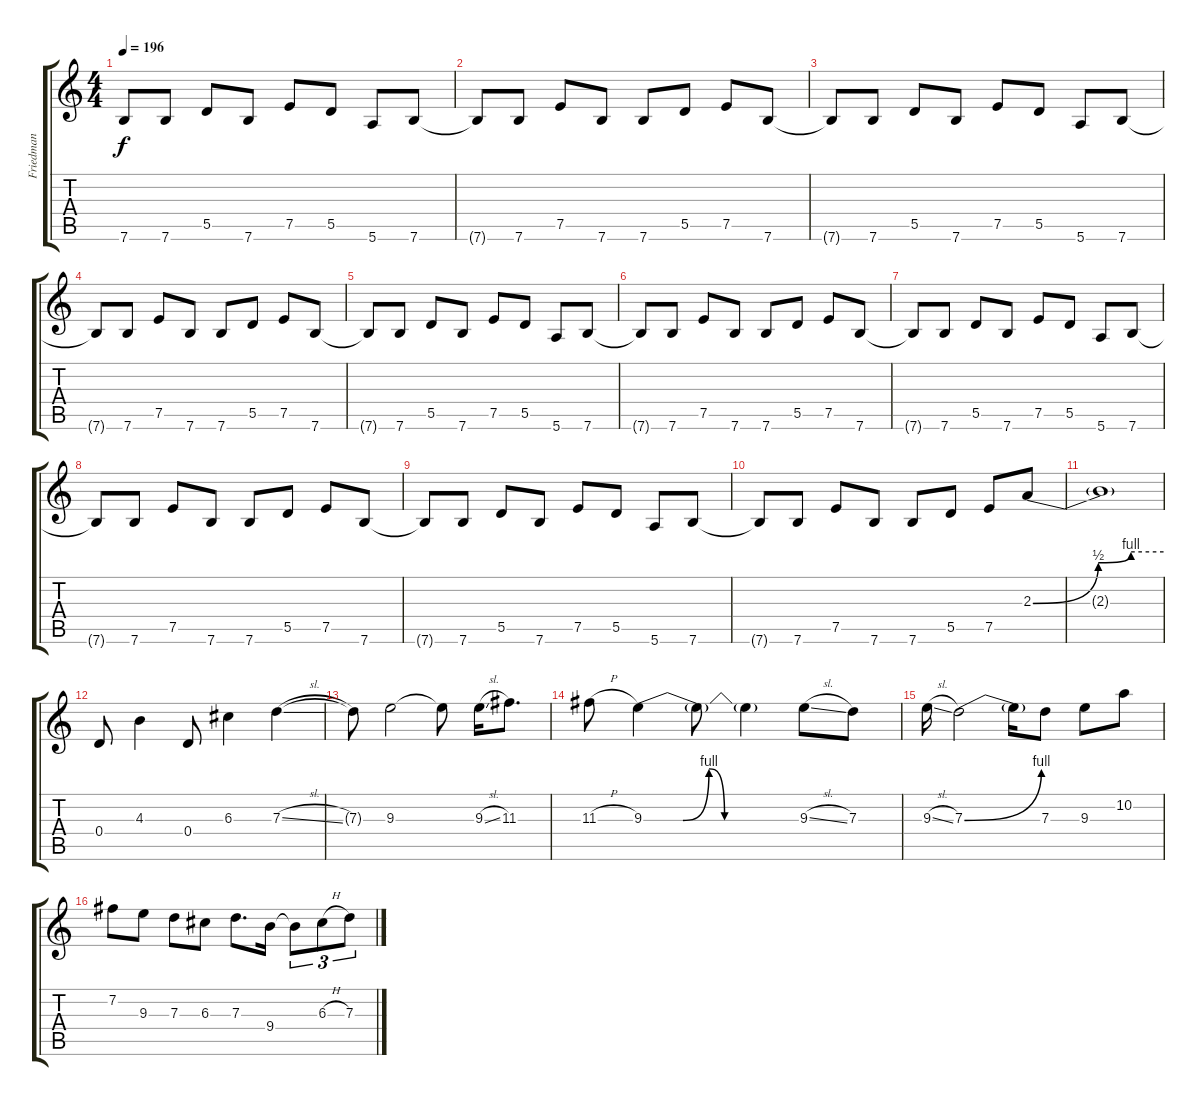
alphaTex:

\track ("Friedman" "Friedman") {instrument overdrivenguitar}
\staff {score tabs}
\tuning (E4 B3 G3 D3 A2 E2) {hide}
\ts (4 4)
\tempo 196
\clef g2
\ks c
7.6{t}.8{dy f} 7.6.8 5.5.8 7.6.8 7.5.8 5.5.8 5.6.8 7.6.8 |
7.6{t}.8 7.6.8 7.5.8 7.6.8 7.6.8 5.5.8 7.5.8 7.6.8 |
7.6{t}.8 7.6.8 5.5.8 7.6.8 7.5.8 5.5.8 5.6.8 7.6.8 |
7.6{t}.8 7.6.8 7.5.8 7.6.8 7.6.8 5.5.8 7.5.8 7.6.8 |
7.6{t}.8 7.6.8 5.5.8 7.6.8 7.5.8 5.5.8 5.6.8 7.6.8 |
7.6{t}.8 7.6.8 7.5.8 7.6.8 7.6.8 5.5.8 7.5.8 7.6.8 |
7.6{t}.8 7.6.8 5.5.8 7.6.8 7.5.8 5.5.8 5.6.8 7.6.8 |
7.6{t}.8 7.6.8 7.5.8 7.6.8 7.6.8 5.5.8 7.5.8 7.6.8 |
7.6{t}.8 7.6.8 5.5.8 7.6.8 7.5.8 5.5.8 5.6.8 7.6.8 |
7.6{t}.8 7.6.8 7.5.8 7.6.8 7.6.8 5.5.8 7.5.8 2.3{be (custom 0 0 30 2 45 4 60 4)}.8{volume 16 instrument distortionguitar} |
2.3{t}.1{volume 16 instrument distortionguitar} |
0.4.8 4.3.4 0.4.8 6.3.4 7.3{sl}.4 |
7.3{t}.8 9.3.2 9.3{t}.8 9.3{sl}.16 11.3.8{d} |
11.3{h}.8 9.3{be (custom 0 0 15 0 25 4 31 0 60 0)}.4 9.3{t}.8 9.3{t}.4 9.3{sl}.8 7.3.8 |
9.3{sl}.16 7.3{be (bend 0 0 60 4)}.2 7.3{t}.16 7.3.8 9.3.8 10.2.8 |
7.2.8 9.3.8 7.3.8 6.3.8 7.3.8{d} 9.4.16 9.4{t}.8{tu (3 2)} 6.3{h}.8{tu (3 2)} 7.3.8{tu (3 2)}
